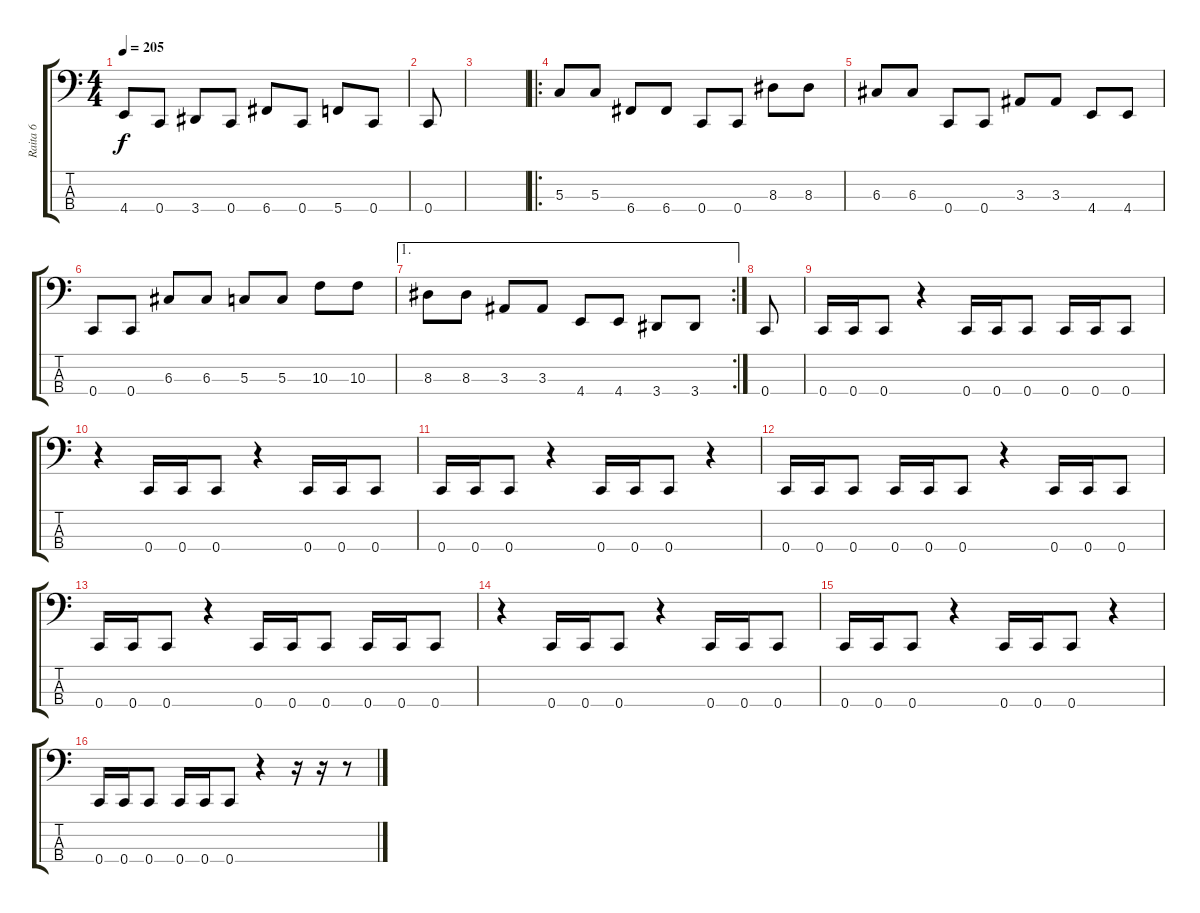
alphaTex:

\track ("Raita 6" "Raita 6") {instrument electricbasspick}
\staff {score tabs}
\tuning (F2 C2 G1 C1) {hide}
\ts (4 4)
\tempo 205
\clef f4
\ks c
4.4.8{dy f} 0.4.8 3.4.8 0.4.8 6.4.8 0.4.8 5.4.8 0.4.8 |
0.4.8 |
|
\ro
5.3.8 5.3.8 6.4.8 6.4.8 0.4.8 0.4.8 8.3.8 8.3.8 |
6.3.8 6.3.8 0.4.8 0.4.8 3.3.8 3.3.8 4.4.8 4.4.8 |
0.4.8 0.4.8 6.3.8 6.3.8 5.3.8 5.3.8 10.3.8 10.3.8 |
\ae 1
\rc 2
8.3.8 8.3.8 3.3.8 3.3.8 4.4.8 4.4.8 3.4.8 3.4.8 |
0.4.8 |
0.4.16 0.4.16 0.4.8 r.4 0.4.16 0.4.16 0.4.8 0.4.16 0.4.16 0.4.8 |
r.4 0.4.16 0.4.16 0.4.8 r.4 0.4.16 0.4.16 0.4.8 |
0.4.16 0.4.16 0.4.8 r.4 0.4.16 0.4.16 0.4.8 r.4 |
0.4.16 0.4.16 0.4.8 0.4.16 0.4.16 0.4.8 r.4 0.4.16 0.4.16 0.4.8 |
0.4.16 0.4.16 0.4.8 r.4 0.4.16 0.4.16 0.4.8 0.4.16 0.4.16 0.4.8 |
r.4 0.4.16 0.4.16 0.4.8 r.4 0.4.16 0.4.16 0.4.8 |
0.4.16 0.4.16 0.4.8 r.4 0.4.16 0.4.16 0.4.8 r.4 |
0.4.16 0.4.16 0.4.8 0.4.16 0.4.16 0.4.8 r.4 r.16 r.16 r.8
